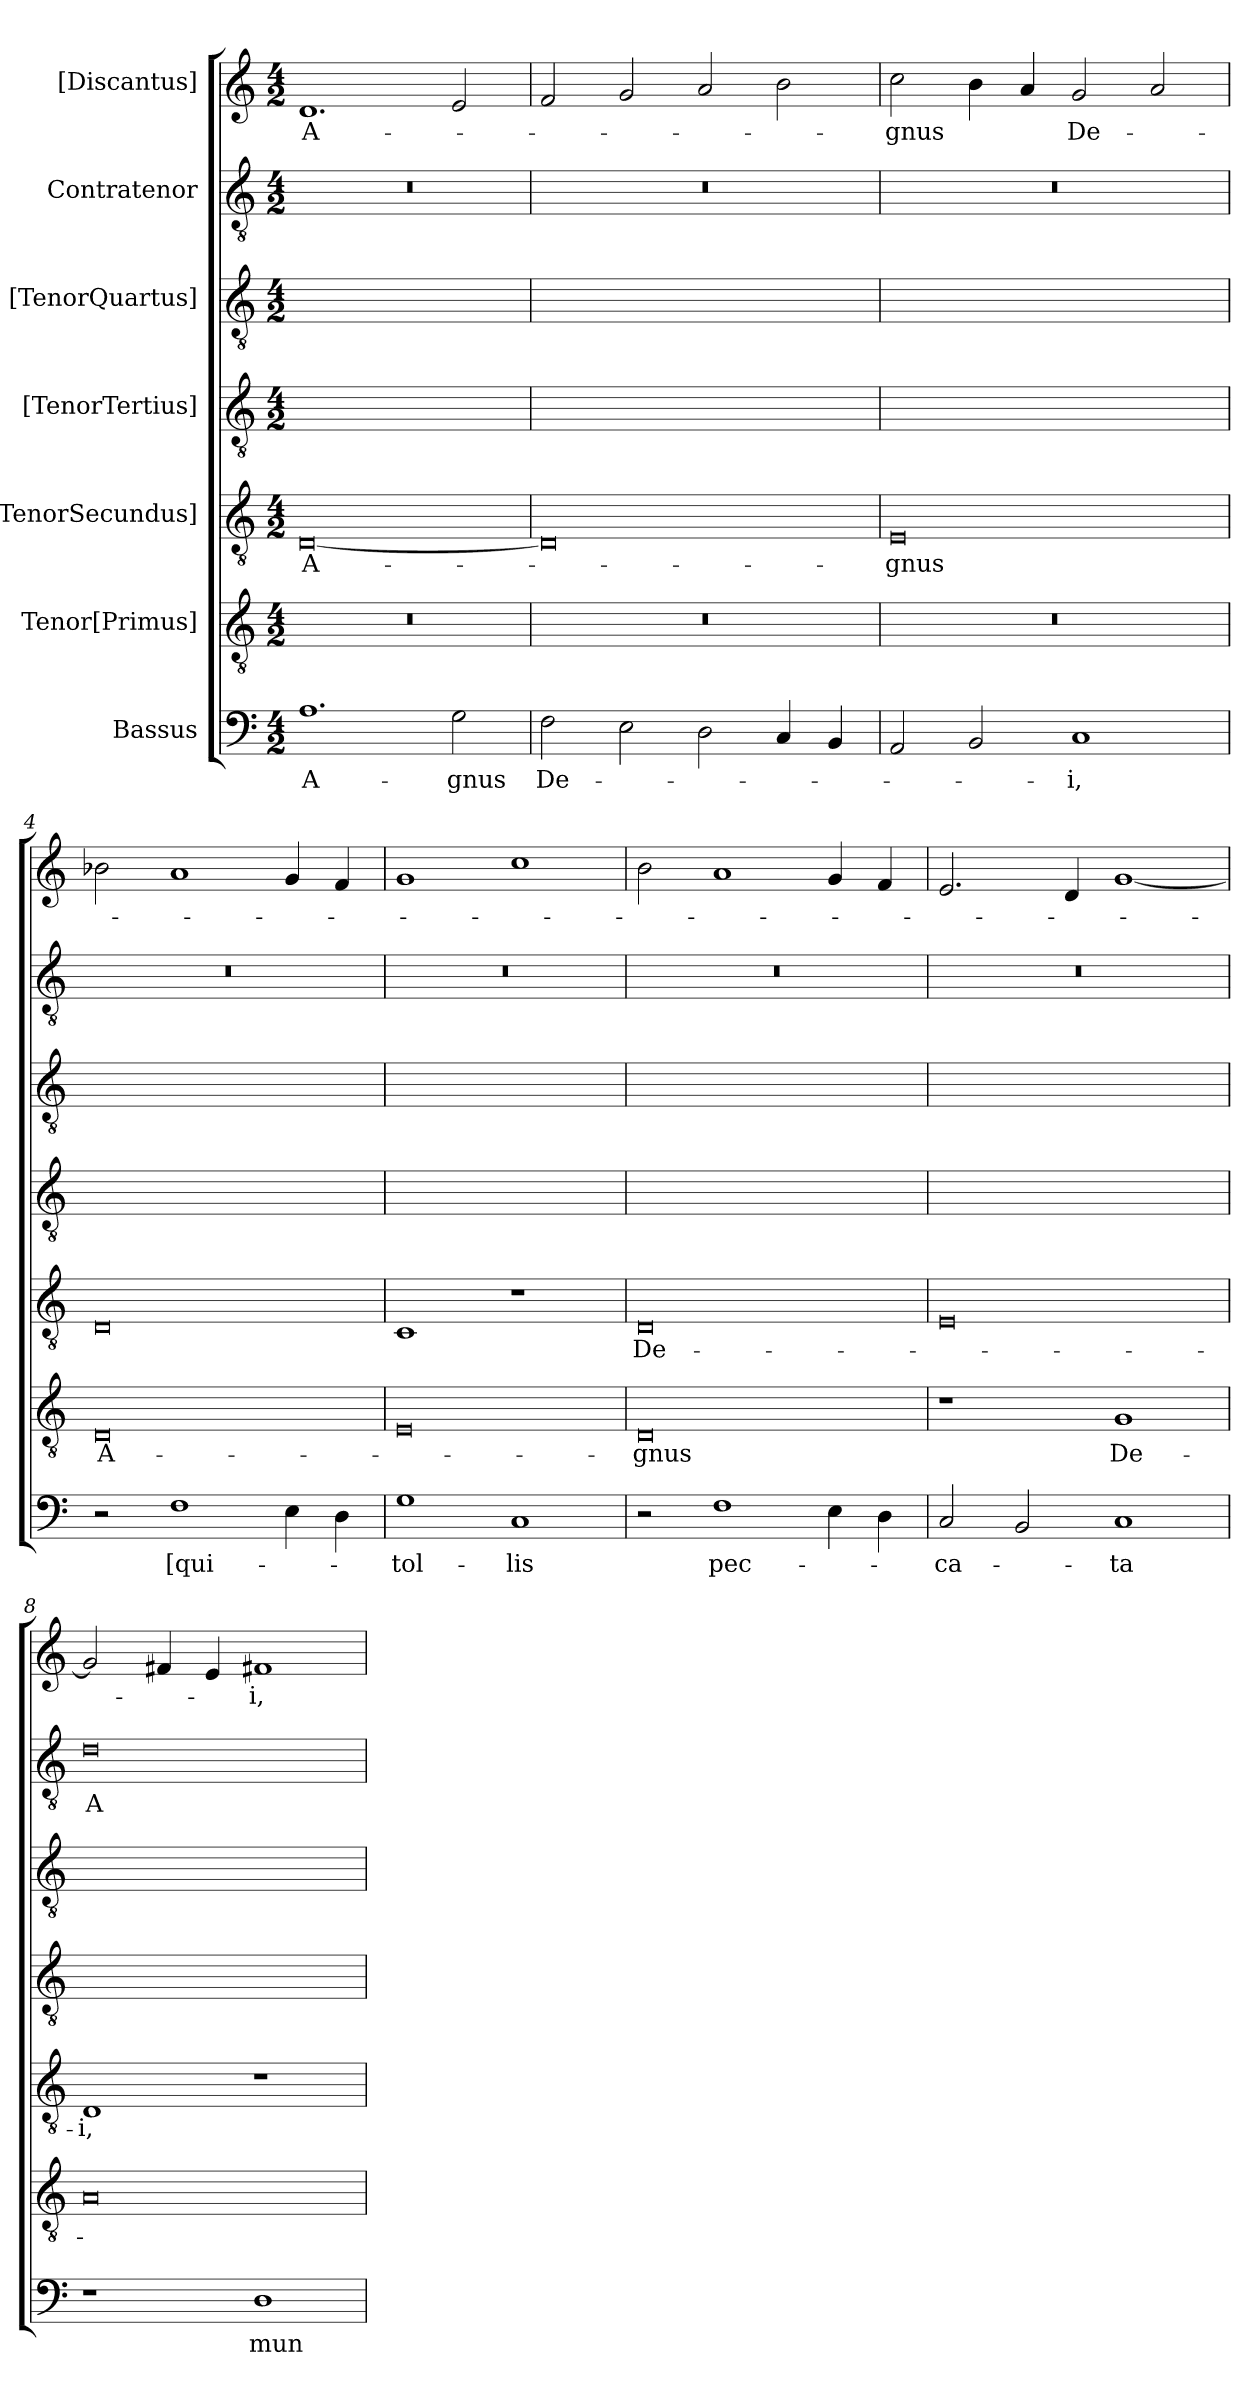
**kern	**text	**kern	**text	**kern	**text	**kern	**kern	**kern	**text	**kern	**text
*part7	*part7	*part6	*part6	*part5	*part5	*part4	*part3	*part2	*part2	*part1	*part1
*staff7	*staff7	*staff6	*staff6	*staff5	*staff5	*staff4	*staff3	*staff2	*staff2	*staff1	*staff1
*I"Bassus	*	*I"Tenor[Primus]	*	*I"[TenorSecundus]	*	*I"[TenorTertius]	*I"[TenorQuartus]	*I"Contratenor	*	*I"[Discantus]	*
*clefF4	*	*clefGv2	*	*clefGv2	*	*clefGv2	*clefGv2	*clefGv2	*	*clefG2	*
*k[]	*	*k[]	*	*k[]	*	*k[]	*k[]	*k[]	*	*k[]	*
*M4/2	*	*M4/2	*	*M4/2	*	*M4/2	*M4/2	*M4/2	*	*M4/2	*
=1	=1	=1	=1	=1	=1	=1	=1	=1	=1	=1	=1
1.A\	A-	0r	.	[0D/	A-	0ryy	0ryy	0r	.	1.d/	A-
2G\	-gnus	.	.	.	.	.	.	.	.	2e/	.
=2	=2	=2	=2	=2	=2	=2	=2	=2	=2	=2	=2
2F\	De-	0r	.	0D/]	.	0ryy	0ryy	0r	.	2f/	.
2E\	.	.	.	.	.	.	.	.	.	2g/	.
2D\	.	.	.	.	.	.	.	.	.	2a/	.
4C/	.	.	.	.	.	.	.	.	.	2b\	.
4BB/	.	.	.	.	.	.	.	.	.	.	.
=3	=3	=3	=3	=3	=3	=3	=3	=3	=3	=3	=3
2AA/	.	0r	.	0E/	-gnus	0ryy	0ryy	0r	.	2cc\	-gnus
2BB/	.	.	.	.	.	.	.	.	.	4b\	.
.	.	.	.	.	.	.	.	.	.	4a/	.
1C/	-i,	.	.	.	.	.	.	.	.	2g/	De-
.	.	.	.	.	.	.	.	.	.	2a/	.
=4	=4	=4	=4	=4	=4	=4	=4	=4	=4	=4	=4
2r	.	0D/	A-	0D/	.	0ryy	0ryy	0r	.	2b-X\	.
1F\	[qui-	.	.	.	.	.	.	.	.	1a/	.
4E\	.	.	.	.	.	.	.	.	.	4g/	.
4D\	.	.	.	.	.	.	.	.	.	4f/	.
=5	=5	=5	=5	=5	=5	=5	=5	=5	=5	=5	=5
1G\	tol-	0E/	.	1C/	.	0ryy	0ryy	0r	.	1g/	.
1C/	-lis	.	.	1r	.	.	.	.	.	1cc\	.
=6	=6	=6	=6	=6	=6	=6	=6	=6	=6	=6	=6
2r	.	0D/	-gnus	0D/	De-	0ryy	0ryy	0r	.	2b\	.
1F\	pec-	.	.	.	.	.	.	.	.	1a/	.
4E\	.	.	.	.	.	.	.	.	.	4g/	.
4D\	.	.	.	.	.	.	.	.	.	4f/	.
=7	=7	=7	=7	=7	=7	=7	=7	=7	=7	=7	=7
2C/	-ca-	1r	.	0E/	.	0ryy	0ryy	0r	.	2.e/	.
2BB/	.	.	.	.	.	.	.	.	.	.	.
.	.	.	.	.	.	.	.	.	.	4d/	.
1C/	-ta	1G/	De-	.	.	.	.	.	.	[1g/	.
=8	=8	=8	=8	=8	=8	=8	=8	=8	=8	=8	=8
1r	.	0A/	.	1D/	-i,	0ryy	0ryy	0d\	A-	2g/]	.
.	.	.	.	.	.	.	.	.	.	4f#X/	.
.	.	.	.	.	.	.	.	.	.	4e/	.
1D\	mun-	.	.	1r	.	.	.	.	.	1f#X/	-i,
=	=	=	=	=	=	=	=	=	=	=	=
*-	*-	*-	*-	*-	*-	*-	*-	*-	*-	*-	*-
